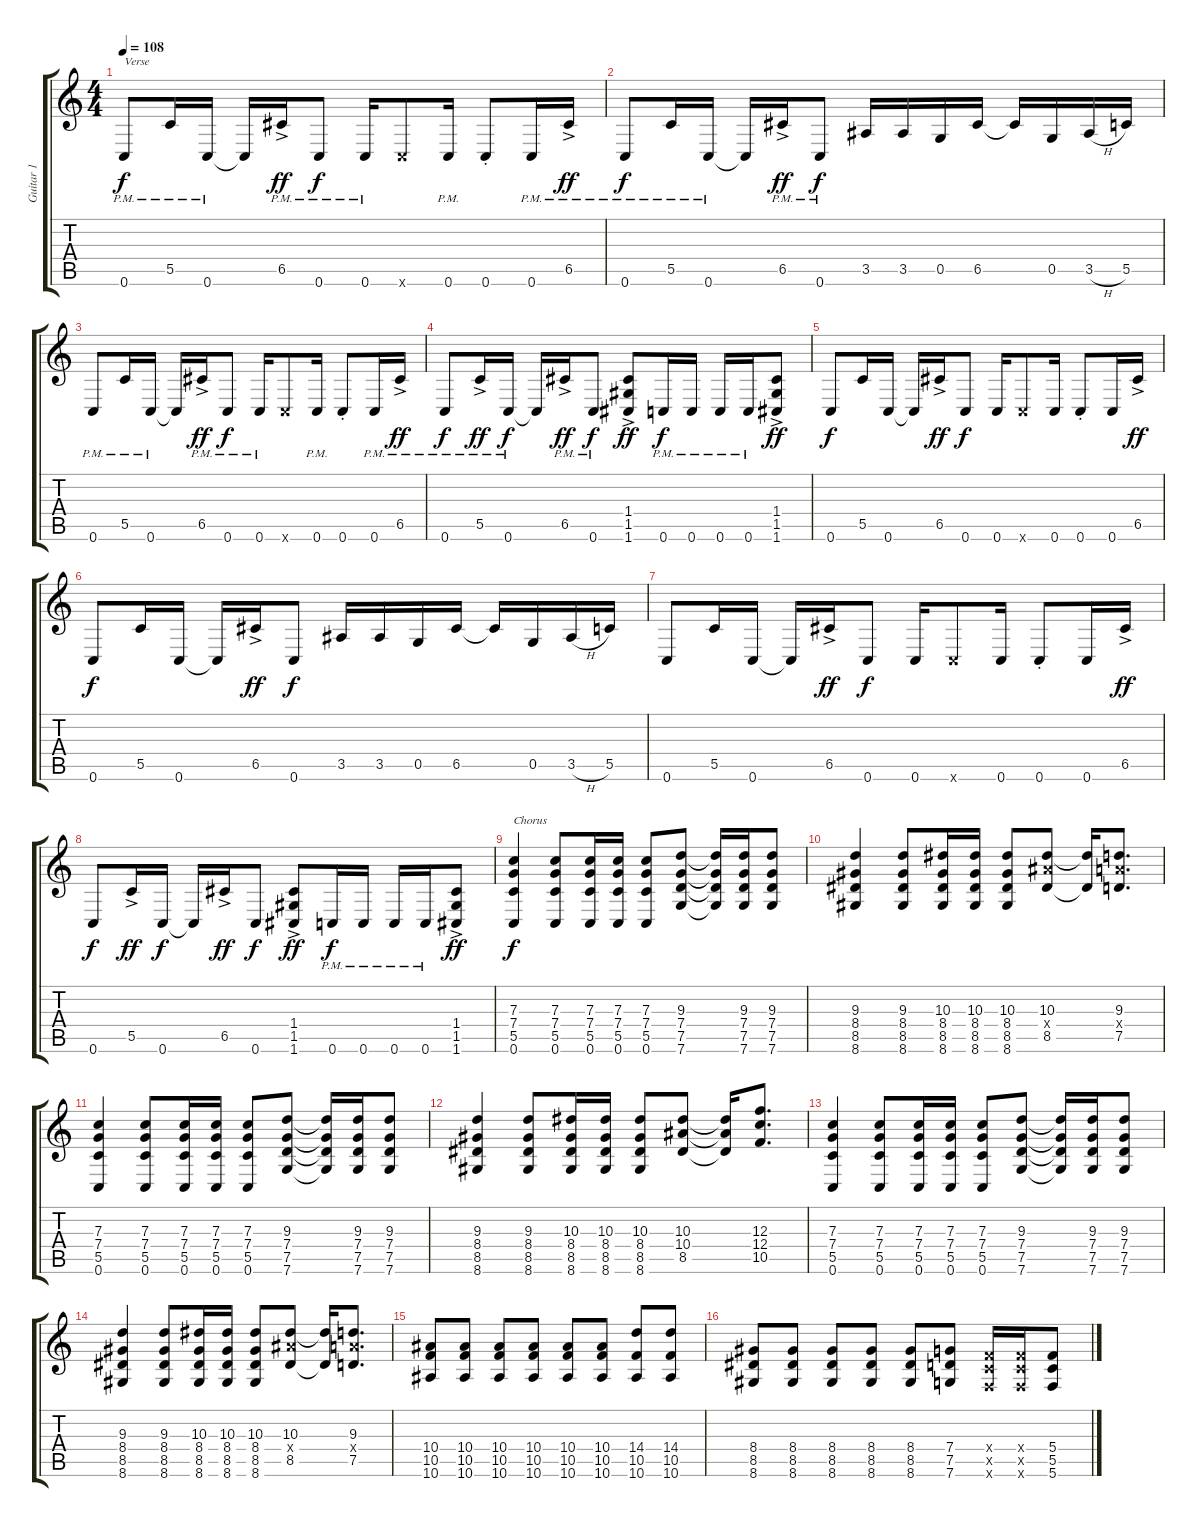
\track ("Guitar 1" "Guitar 1") {instrument distortionguitar}
\staff {score tabs}
\tuning (D4 A3 F3 C3 G2 C2) {hide}
\ts (4 4)
\tempo 108
\clef g2
\ks c
0.6{pm}.8{txt "Verse" dy f} 5.5{pm}.16 0.6{pm}.16 0.6{t}.16 6.5{ac pm}.16{dy ff} 0.6{pm}.8{dy f} 0.6{pm}.16 0.6{x}.8 0.6{pm}.16 0.6{st}.8 0.6{pm}.16 6.5{ac pm}.16{dy ff} |
0.6{pm}.8{dy f} 5.5{pm}.16 0.6{pm}.16 0.6{t}.16 6.5{ac pm}.16{dy ff} 0.6{pm}.8{dy f} 3.5.16 3.5.16 0.5.16 6.5.16 6.5{t}.16 0.5.16 3.5{h}.16 5.5.16 |
0.6{pm}.8 5.5{pm}.16 0.6{pm}.16 0.6{t}.16 6.5{ac pm}.16{dy ff} 0.6{pm}.8{dy f} 0.6{pm}.16 0.6{x}.8 0.6{pm}.16 0.6{st}.8 0.6{pm}.16 6.5{ac pm}.16{dy ff} |
0.6{pm}.8{dy f} 5.5{ac pm}.16{dy ff} 0.6{pm}.16{dy f} 0.6{t}.16 6.5{ac pm}.16{dy ff} 0.6{pm}.8{dy f} (1.4{ac} 1.5{ac} 1.6{ac}).8{dy ff} 0.6{pm}.16{dy f} 0.6{pm}.16 0.6{pm}.16 0.6{pm}.16 (1.4{ac} 1.5{ac} 1.6{ac}).8{dy ff} |
0.6.8{dy f} 5.5.16 0.6.16 0.6{t}.16 6.5{ac}.16{dy ff} 0.6.8{dy f} 0.6.16 0.6{x}.8 0.6.16 0.6{st}.8 0.6.16 6.5{ac}.16{dy ff} |
0.6.8{dy f} 5.5.16 0.6.16 0.6{t}.16 6.5{ac}.16{dy ff} 0.6.8{dy f} 3.5.16 3.5.16 0.5.16 6.5.16 6.5{t}.16 0.5.16 3.5{h}.16 5.5.16 |
0.6.8 5.5.16 0.6.16 0.6{t}.16 6.5{ac}.16{dy ff} 0.6.8{dy f} 0.6.16 0.6{x}.8 0.6.16 0.6{st}.8 0.6.16 6.5{ac}.16{dy ff} |
0.6.8{dy f} 5.5{ac}.16{dy ff} 0.6.16{dy f} 0.6{t}.16 6.5{ac}.16{dy ff} 0.6.8{dy f} (1.4{ac} 1.5{ac} 1.6{ac}).8{dy ff} 0.6{pm}.16{dy f} 0.6{pm}.16 0.6{pm}.16 0.6{pm}.16 (1.4{ac} 1.5{ac} 1.6{ac}).8{dy ff} |
(7.3 7.4 5.5 0.6).4{txt "Chorus" dy f} (7.3 7.4 5.5 0.6).8 (7.3 7.4 5.5 0.6).16 (7.3 7.4 5.5 0.6).16 (7.3 7.4 5.5 0.6).8 (9.3 7.4 7.5 7.6).8 (9.3{t} 7.4{t} 7.5{t} 7.6{t}).16 (9.3 7.4 7.5 7.6).16 (9.3 7.4 7.5 7.6).8 |
(9.3 8.4 8.5 8.6).4 (9.3 8.4 8.5 8.6).8 (10.3 8.4 8.5 8.6).16 (10.3 8.4 8.5 8.6).16 (10.3 8.4 8.5 8.6).8 (10.3 10.4{x} 8.5).8 (10.3{t} 8.5{t}).16 (9.3 9.4{x} 7.5).8{d} |
(7.3 7.4 5.5 0.6).4 (7.3 7.4 5.5 0.6).8 (7.3 7.4 5.5 0.6).16 (7.3 7.4 5.5 0.6).16 (7.3 7.4 5.5 0.6).8 (9.3 7.4 7.5 7.6).8 (9.3{t} 7.4{t} 7.5{t} 7.6{t}).16 (9.3 7.4 7.5 7.6).16 (9.3 7.4 7.5 7.6).8 |
(9.3 8.4 8.5 8.6).4 (9.3 8.4 8.5 8.6).8 (10.3 8.4 8.5 8.6).16 (10.3 8.4 8.5 8.6).16 (10.3 8.4 8.5 8.6).8 (10.3 10.4 8.5).8 (10.3{t} 10.4{t} 8.5{t}).16 (12.3 12.4 10.5).8{d} |
(7.3 7.4 5.5 0.6).4 (7.3 7.4 5.5 0.6).8 (7.3 7.4 5.5 0.6).16 (7.3 7.4 5.5 0.6).16 (7.3 7.4 5.5 0.6).8 (9.3 7.4 7.5 7.6).8 (9.3{t} 7.4{t} 7.5{t} 7.6{t}).16 (9.3 7.4 7.5 7.6).16 (9.3 7.4 7.5 7.6).8 |
(9.3 8.4 8.5 8.6).4 (9.3 8.4 8.5 8.6).8 (10.3 8.4 8.5 8.6).16 (10.3 8.4 8.5 8.6).16 (10.3 8.4 8.5 8.6).8 (10.3 10.4{x} 8.5).8 (10.3{t} 8.5{t}).16 (9.3 9.4{x} 7.5).8{d} |
(10.4 10.5 10.6).8 (10.4 10.5 10.6).8 (10.4 10.5 10.6).8 (10.4 10.5 10.6).8 (10.4 10.5 10.6).8 (10.4 10.5 10.6).8 (14.4 10.5 10.6).8 (14.4 10.5 10.6).8 |
(8.4 8.5 8.6).8 (8.4 8.5 8.6).8 (8.4 8.5 8.6).8 (8.4 8.5 8.6).8 (8.4 8.5 8.6).8 (7.4 7.5 7.6).8 (5.4{x} 5.5{x} 5.6{x}).16 (5.4{x} 5.5{x} 5.6{x}).16 (5.4 5.5 5.6).8
